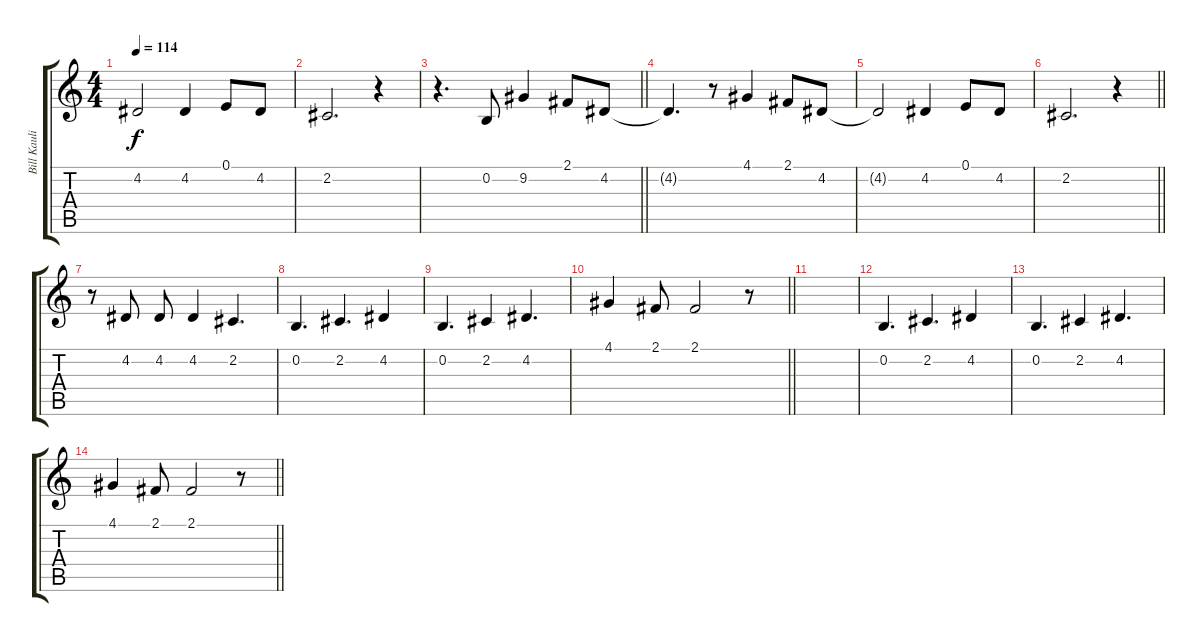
\track ("Bill Kaulitz" "Bill Kauli") {instrument electricgrandpiano}
\staff {score tabs}
\tuning (E4 B3 G3 D3 A2 E2) {hide}
\ts (4 4)
\tempo 114
\clef g2
\ks c
4.2{t}.2{dy f} 4.2.4 0.1.8 4.2.8 |
2.2.2{d} r.4 |
\barLineRight lightlight
r.4{d} 0.2.8 9.2.4 2.1.8 4.2.8 |
4.2{t}.4{d} r.8 4.1.4 2.1.8 4.2.8 |
4.2{t}.2 4.2.4 0.1.8 4.2.8 |
\barLineRight lightlight
2.2.2{d} r.4 |
r.8 4.2.8 4.2.8 4.2.4 2.2.4{d} |
0.2.4{d} 2.2.4{d} 4.2.4 |
0.2.4{d} 2.2.4 4.2.4{d} |
\barLineRight lightlight
4.1.4 2.1.8 2.1.2 r.8 |
|
0.2.4{d} 2.2.4{d} 4.2.4 |
0.2.4{d} 2.2.4 4.2.4{d} |
\barLineRight lightlight
4.1.4 2.1.8 2.1.2 r.8
